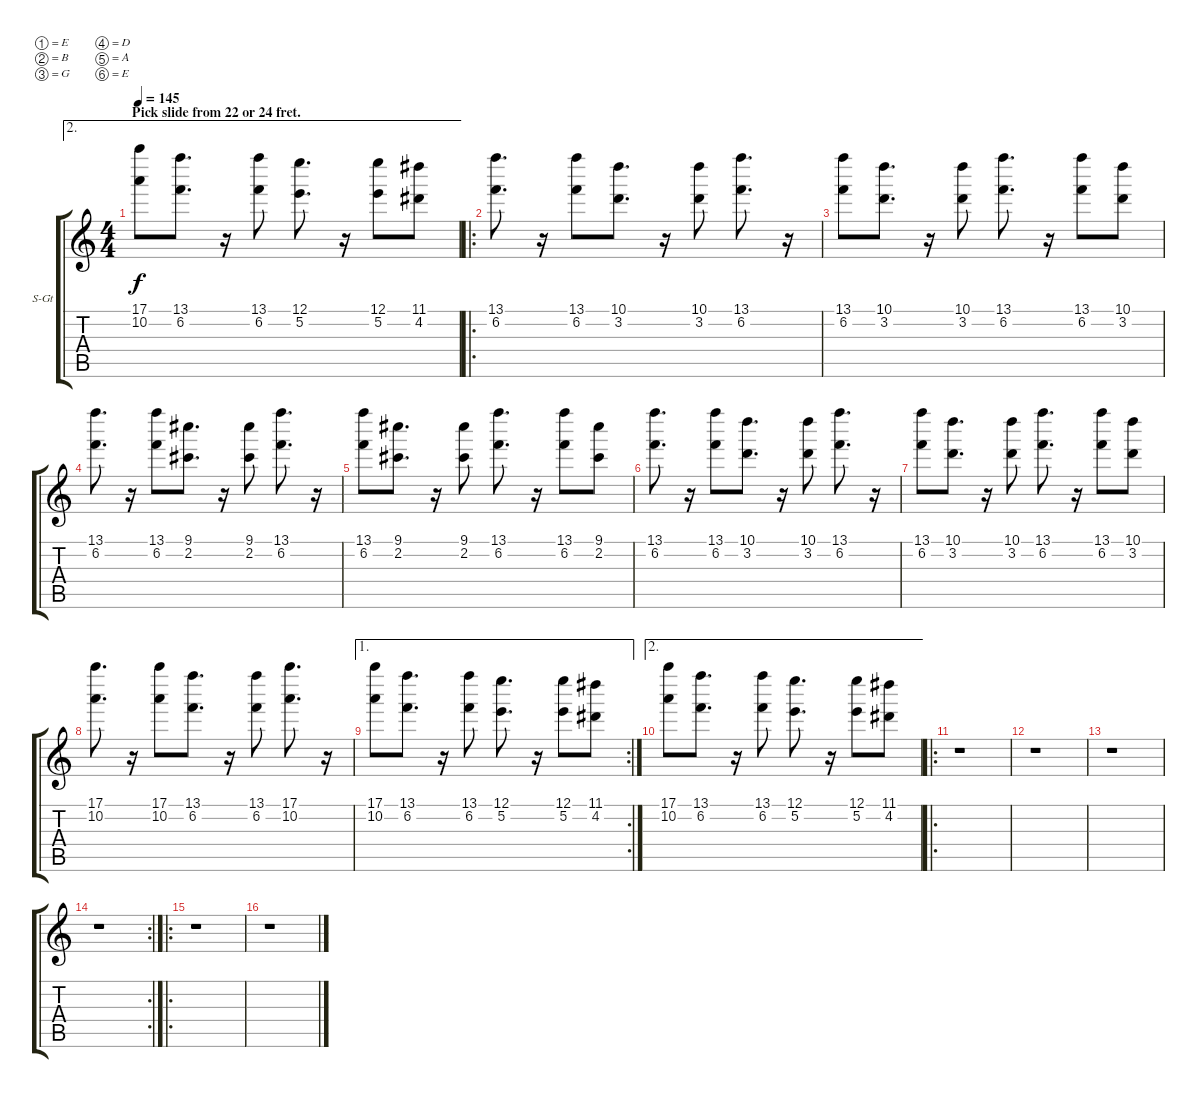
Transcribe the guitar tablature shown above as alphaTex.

\bracketExtendMode groupsimilarinstruments
\firstSystemTrackNameOrientation horizontal
\otherSystemsTrackNameOrientation horizontal
\track ("Lecter (KeybRight)" "S-Gt") {instrument stringensemble1}
\staff {score tabs}
\tuning (E5 B4 G4 D4 A3 E3)
\displaytranspose 12
\ae 2
\ts (4 4)
\section ("" "Pick slide from 22 or 24 fret.")
\tempo 145
\clef g2
\ks c
(17.1 10.2).8{dy f} (13.1 6.2).8{d} r.16 (13.1 6.2).8 (12.1 5.2).8{d} r.16 (12.1 5.2).8 (11.1 4.2).8 |
\ro
(13.1 6.2).8{d} r.16 (13.1 6.2).8 (10.1 3.2).8{d} r.16 (10.1 3.2).8 (13.1 6.2).8{d} r.16 |
(13.1 6.2).8 (10.1 3.2).8{d} r.16 (10.1 3.2).8 (13.1 6.2).8{d} r.16 (13.1 6.2).8 (10.1 3.2).8 |
(13.1 6.2).8{d} r.16 (13.1 6.2).8 (9.1 2.2).8{d} r.16 (9.1 2.2).8 (13.1 6.2).8{d} r.16 |
(13.1 6.2).8 (9.1 2.2).8{d} r.16 (9.1 2.2).8 (13.1 6.2).8{d} r.16 (13.1 6.2).8 (9.1 2.2).8 |
(13.1 6.2).8{d} r.16 (13.1 6.2).8 (10.1 3.2).8{d} r.16 (10.1 3.2).8 (13.1 6.2).8{d} r.16 |
(13.1 6.2).8 (10.1 3.2).8{d} r.16 (10.1 3.2).8 (13.1 6.2).8{d} r.16 (13.1 6.2).8 (10.1 3.2).8 |
(17.1 10.2).8{d} r.16 (17.1 10.2).8 (13.1 6.2).8{d} r.16 (13.1 6.2).8 (17.1 10.2).8{d} r.16 |
\ae 1
\rc 2
(17.1 10.2).8 (13.1 6.2).8{d} r.16 (13.1 6.2).8 (12.1 5.2).8{d} r.16 (12.1 5.2).8 (11.1 4.2).8 |
\ae 2
(17.1 10.2).8 (13.1 6.2).8{d} r.16 (13.1 6.2).8 (12.1 5.2).8{d} r.16 (12.1 5.2).8 (11.1 4.2).8 |
\ro
r.1 |
r.1 |
r.1 |
\rc 2
r.1 |
\ro
r.1 |
r.1
